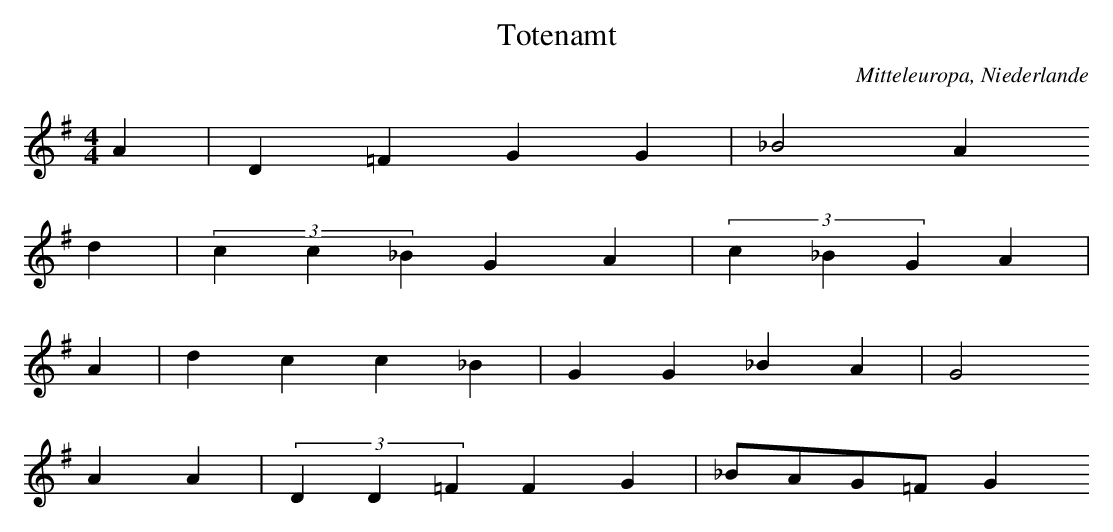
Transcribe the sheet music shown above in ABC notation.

X:1
T: Totenamt
O: Mitteleuropa, Niederlande
M: 4/4
L: 1/8
K: G
A2 | D2=F2G2G2 | _B4A2
d2 | (3c2c2_B2G2A2 | (3c2_B2G2A2 |
A2 | d2c2c2_B2 | G2G2_B2A2 | G4
A2A2 | (3D2D2=F2F2G2 | _BAG=FG2
